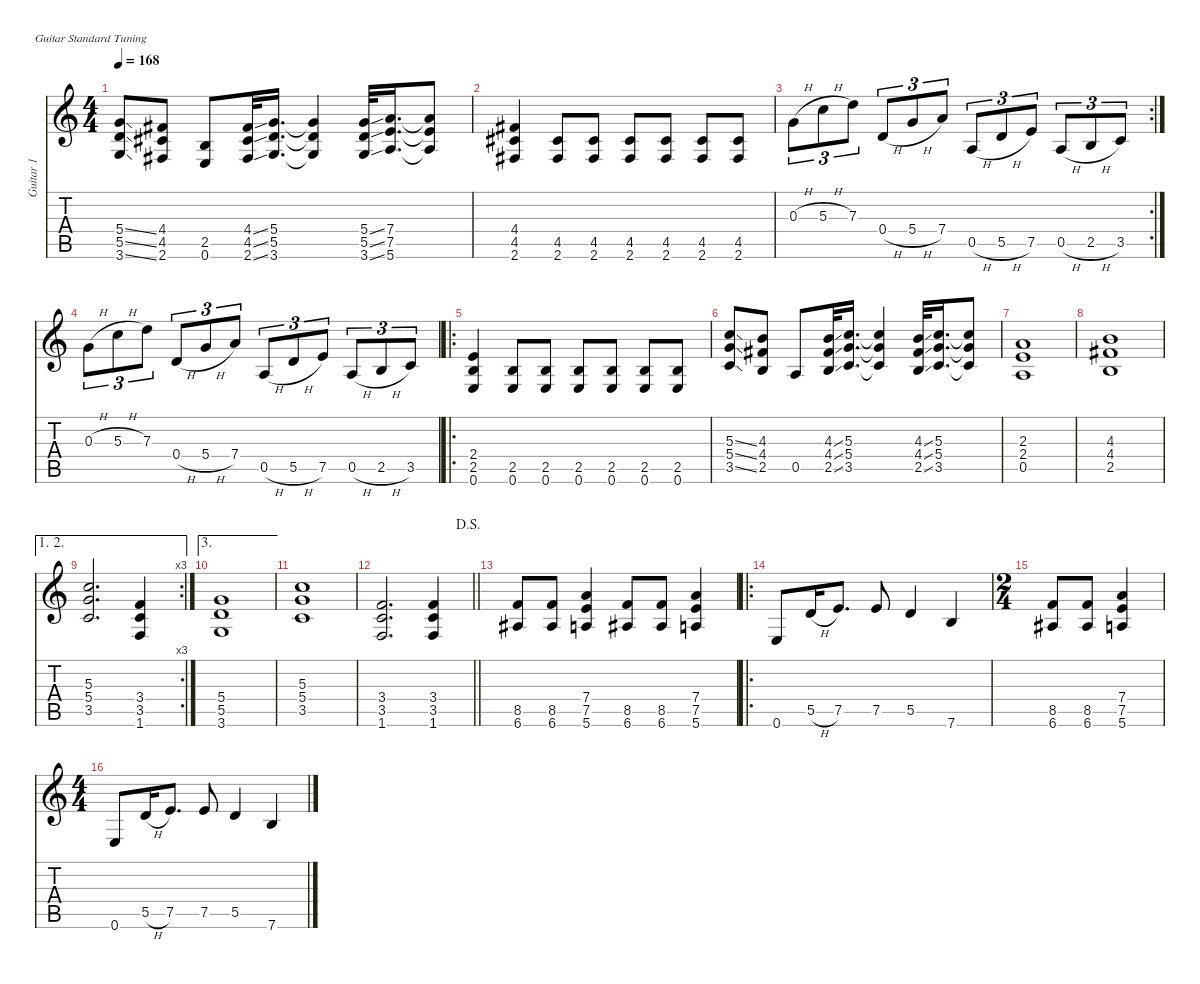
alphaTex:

\defaultSystemsLayout 4
\hideDynamics
\bracketExtendMode nobrackets
\firstSystemTrackNameMode fullname
\otherSystemsTrackNameOrientation horizontal
\track ("Guitar 1" "dist.guit.") {instrument distortionguitar}
\staff {score tabs}
\tuning (E4 B3 G3 D3 A2 E2)
\ts (4 4)
\tempo 168
\clef g2
\ks c
(5.4{ss} 5.5{ss} 3.6{ss}).8{dy f beam Up} (4.4{acc #} 4.5{acc #} 2.6{acc #}).8{beam Up} (2.5 0.6).8{beam Up} (4.4{ss acc #} 4.5{ss acc #} 2.6{ss acc #}).32{beam Up} (5.4 5.5 3.6).16{d beam Up} (5.4{t} 5.5{t} 3.6{t}).4{beam Up} (5.4{ss} 5.5{ss} 3.6{ss}).32{beam Up} (7.4 7.5 5.6).16{d beam Up} (7.4{t} 7.5{t} 5.6{t}).8{beam Up} |
(4.4{acc #} 4.5{acc #} 2.6{acc #}).4{beam Up} (4.5{acc #} 2.6{acc #}).8{beam Up} (4.5{acc #} 2.6{acc #}).8{beam Up} (4.5{acc #} 2.6{acc #}).8{beam Up} (4.5{acc #} 2.6{acc #}).8{beam Up} (4.5{acc #} 2.6{acc #}).8{beam Up} (4.5{acc #} 2.6{acc #}).8{beam Up} |
\rc 2
0.3{h}.8{tu (3 2) beam Down} 5.3{h}.8{tu (3 2) beam Down} 7.3.8{tu (3 2) beam Down} 0.4{h}.8{tu (3 2) beam Up} 5.4{h}.8{tu (3 2) beam Up} 7.4.8{tu (3 2) beam Up} 0.5{h}.8{tu (3 2) beam Up} 5.5{h}.8{tu (3 2) beam Up} 7.5.8{tu (3 2) beam Up} 0.5{h}.8{tu (3 2) beam Up} 2.5{h}.8{tu (3 2) beam Up} 3.5.8{tu (3 2) beam Up} |
0.3{h}.8{tu (3 2) beam Down} 5.3{h}.8{tu (3 2) beam Down} 7.3.8{tu (3 2) beam Down} 0.4{h}.8{tu (3 2) beam Up} 5.4{h}.8{tu (3 2) beam Up} 7.4.8{tu (3 2) beam Up} 0.5{h}.8{tu (3 2) beam Up} 5.5{h}.8{tu (3 2) beam Up} 7.5.8{tu (3 2) beam Up} 0.5{h}.8{tu (3 2) beam Up} 2.5{h}.8{tu (3 2) beam Up} 3.5.8{tu (3 2) beam Up} |
\ro
(2.4 2.5 0.6).4{beam Up} (2.5 0.6).8{beam Up} (2.5 0.6).8{beam Up} (2.5 0.6).8{beam Up} (2.5 0.6).8{beam Up} (2.5 0.6).8{beam Up} (2.5 0.6).8{beam Up} |
(5.3{ss} 5.4{ss} 3.5{ss}).8{beam Up} (4.3 4.4{acc #} 2.5).8{beam Up} 0.5.8{beam Up} (4.3{ss} 4.4{ss acc #} 2.5{ss}).32{beam Up} (5.3 5.4 3.5).16{d beam Up} (5.3{t} 5.4{t} 3.5{t}).4{beam Up} (4.3{ss} 4.4{ss acc #} 2.5{ss}).32{beam Up} (5.3 5.4 3.5).16{d beam Up} (5.3{t} 5.4{t} 3.5{t}).8{beam Up} |
(2.3 2.4 0.5).1{beam Up} |
(4.3 4.4{acc #} 2.5).1{beam Up} |
\ae (1 2)
\rc 3
(5.3 5.4 3.5).2{d beam Up} (3.4 3.5 1.6).4{beam Up} |
\ae 3
(5.4 5.5 3.6).1{beam Up} |
(5.3 5.4 3.5).1{beam Up} |
\jump dalsegno
\barLineRight lightlight
(3.4 3.5 1.6).2{d beam Up} (3.4 3.5 1.6).4{beam Up} |
(8.5 6.6{acc #}).8{beam Up} (8.5 6.6{acc #}).8{beam Up} (7.4 7.5 5.6).4{beam Up} (8.5 6.6{acc #}).8{beam Up} (8.5 6.6{acc #}).8{beam Up} (7.4 7.5 5.6).4{beam Up} |
\ro
0.6.8{beam Up} 5.5{h}.16{beam Up} 7.5.8{d beam Up} 7.5.8{beam Up} 5.5.4{beam Up} 7.6.4{beam Up} |
\ts (2 4)
\beaming (8 2 2)
(8.5 6.6{acc #}).8{beam Up} (8.5 6.6{acc #}).8{beam Up} (7.4 7.5 5.6).4{beam Up} |
\ts (4 4)
\beaming (8 2 2 2 2)
0.6.8{beam Up} 5.5{h}.16{beam Up} 7.5.8{d beam Up} 7.5.8{beam Up} 5.5.4{beam Up} 7.6.4{beam Up}
